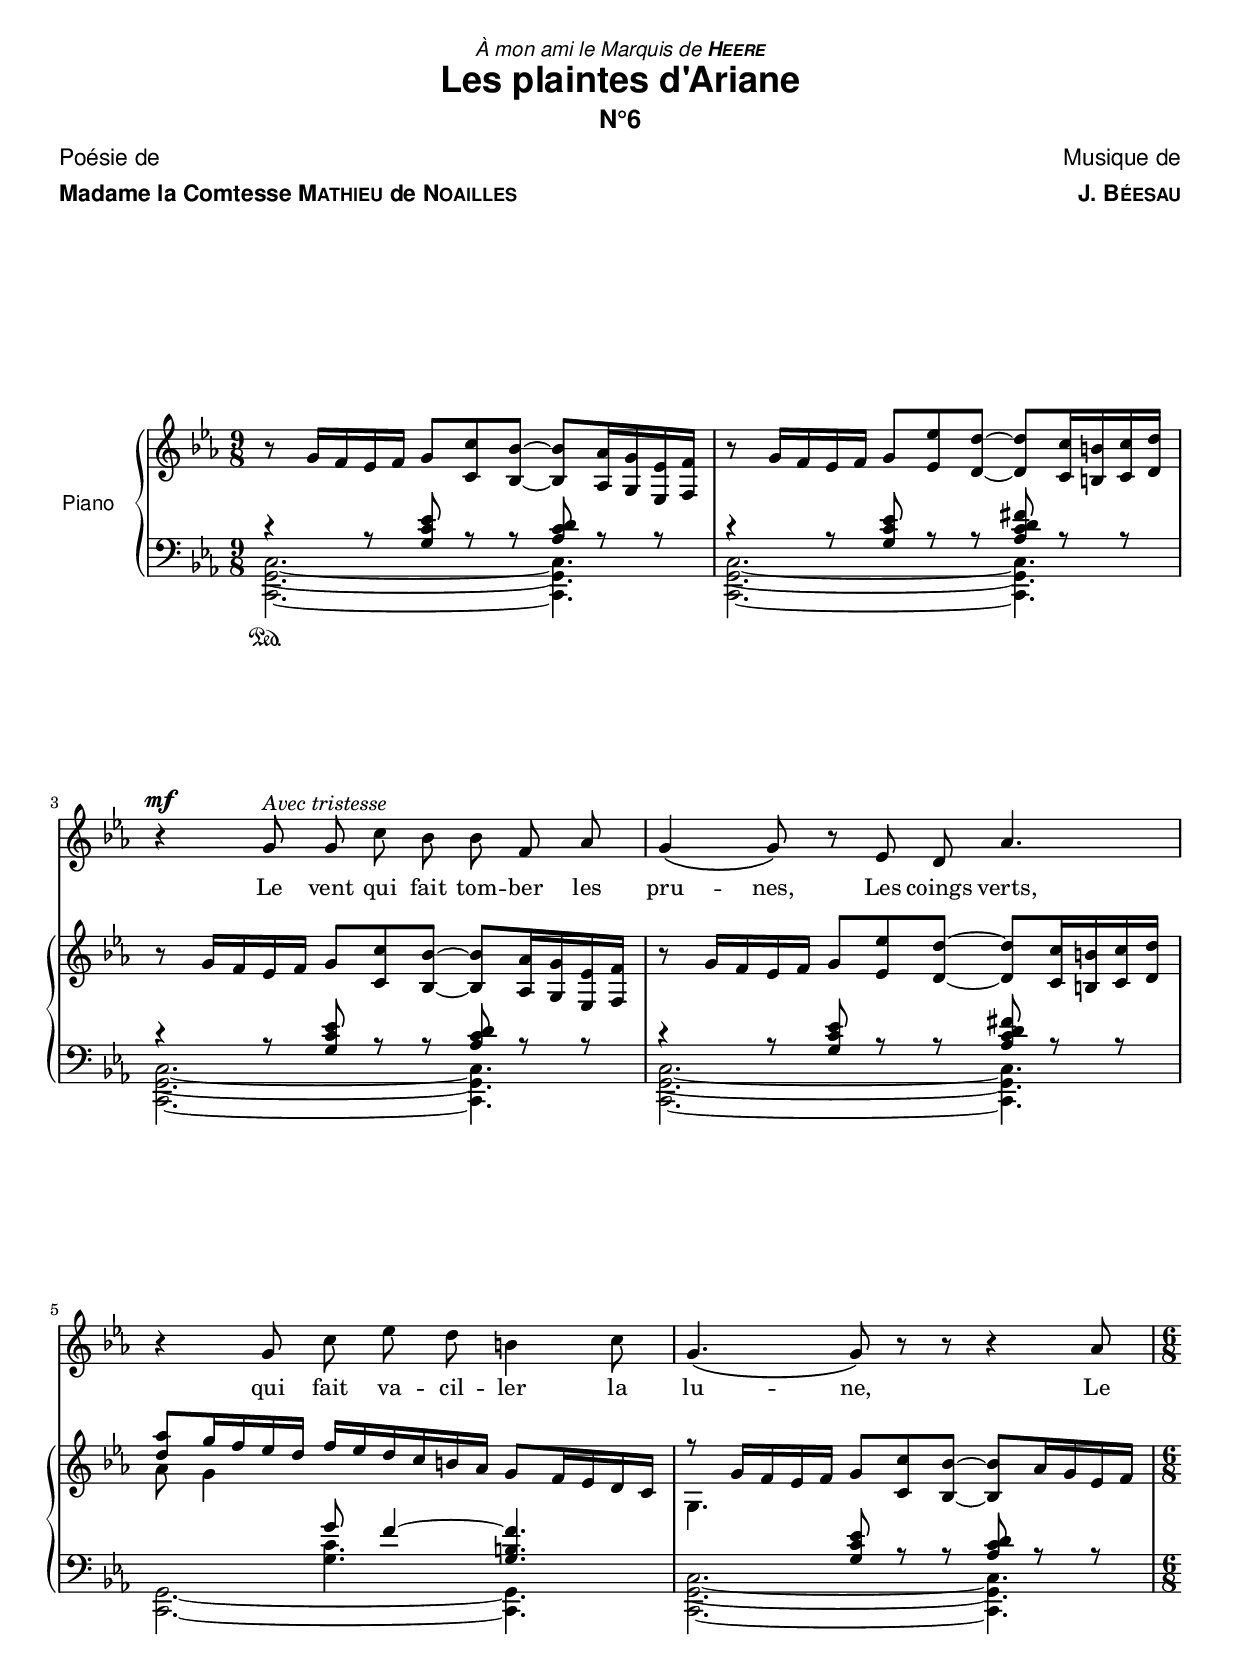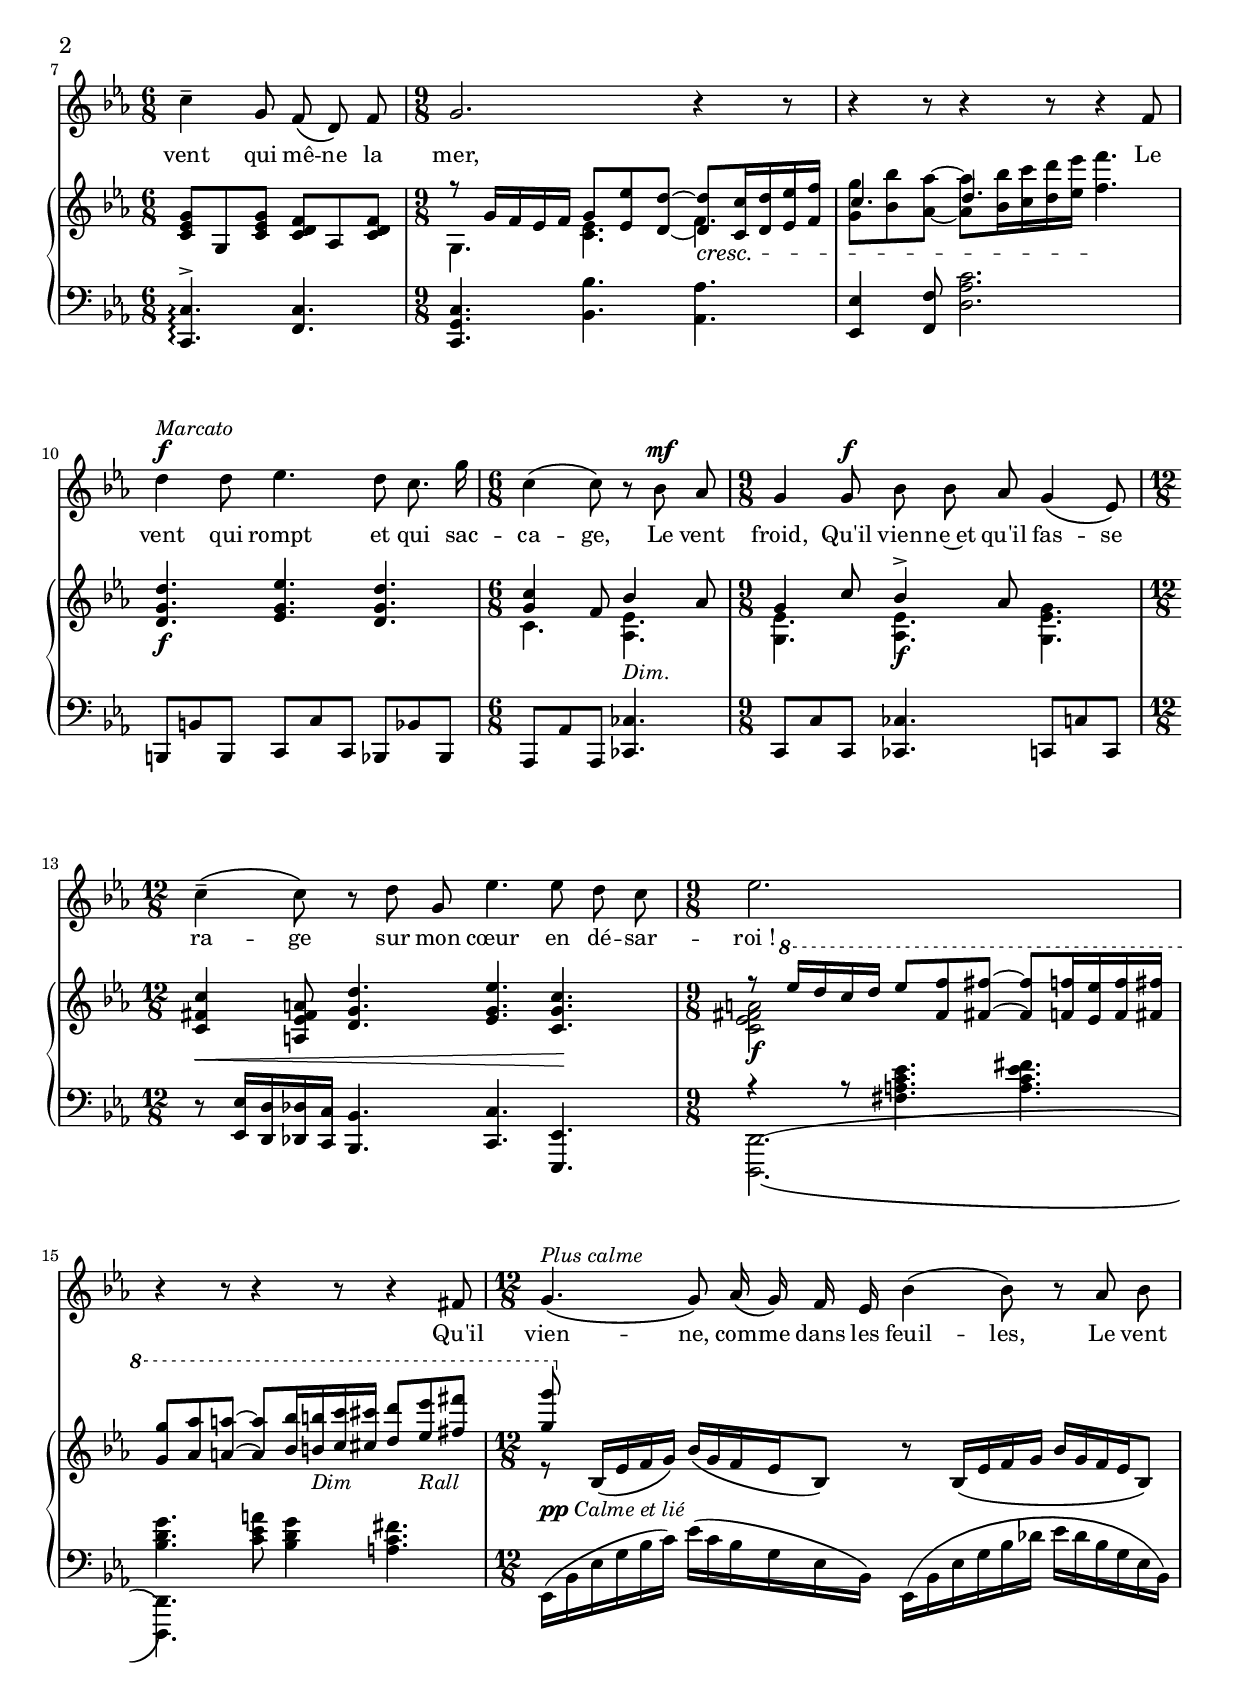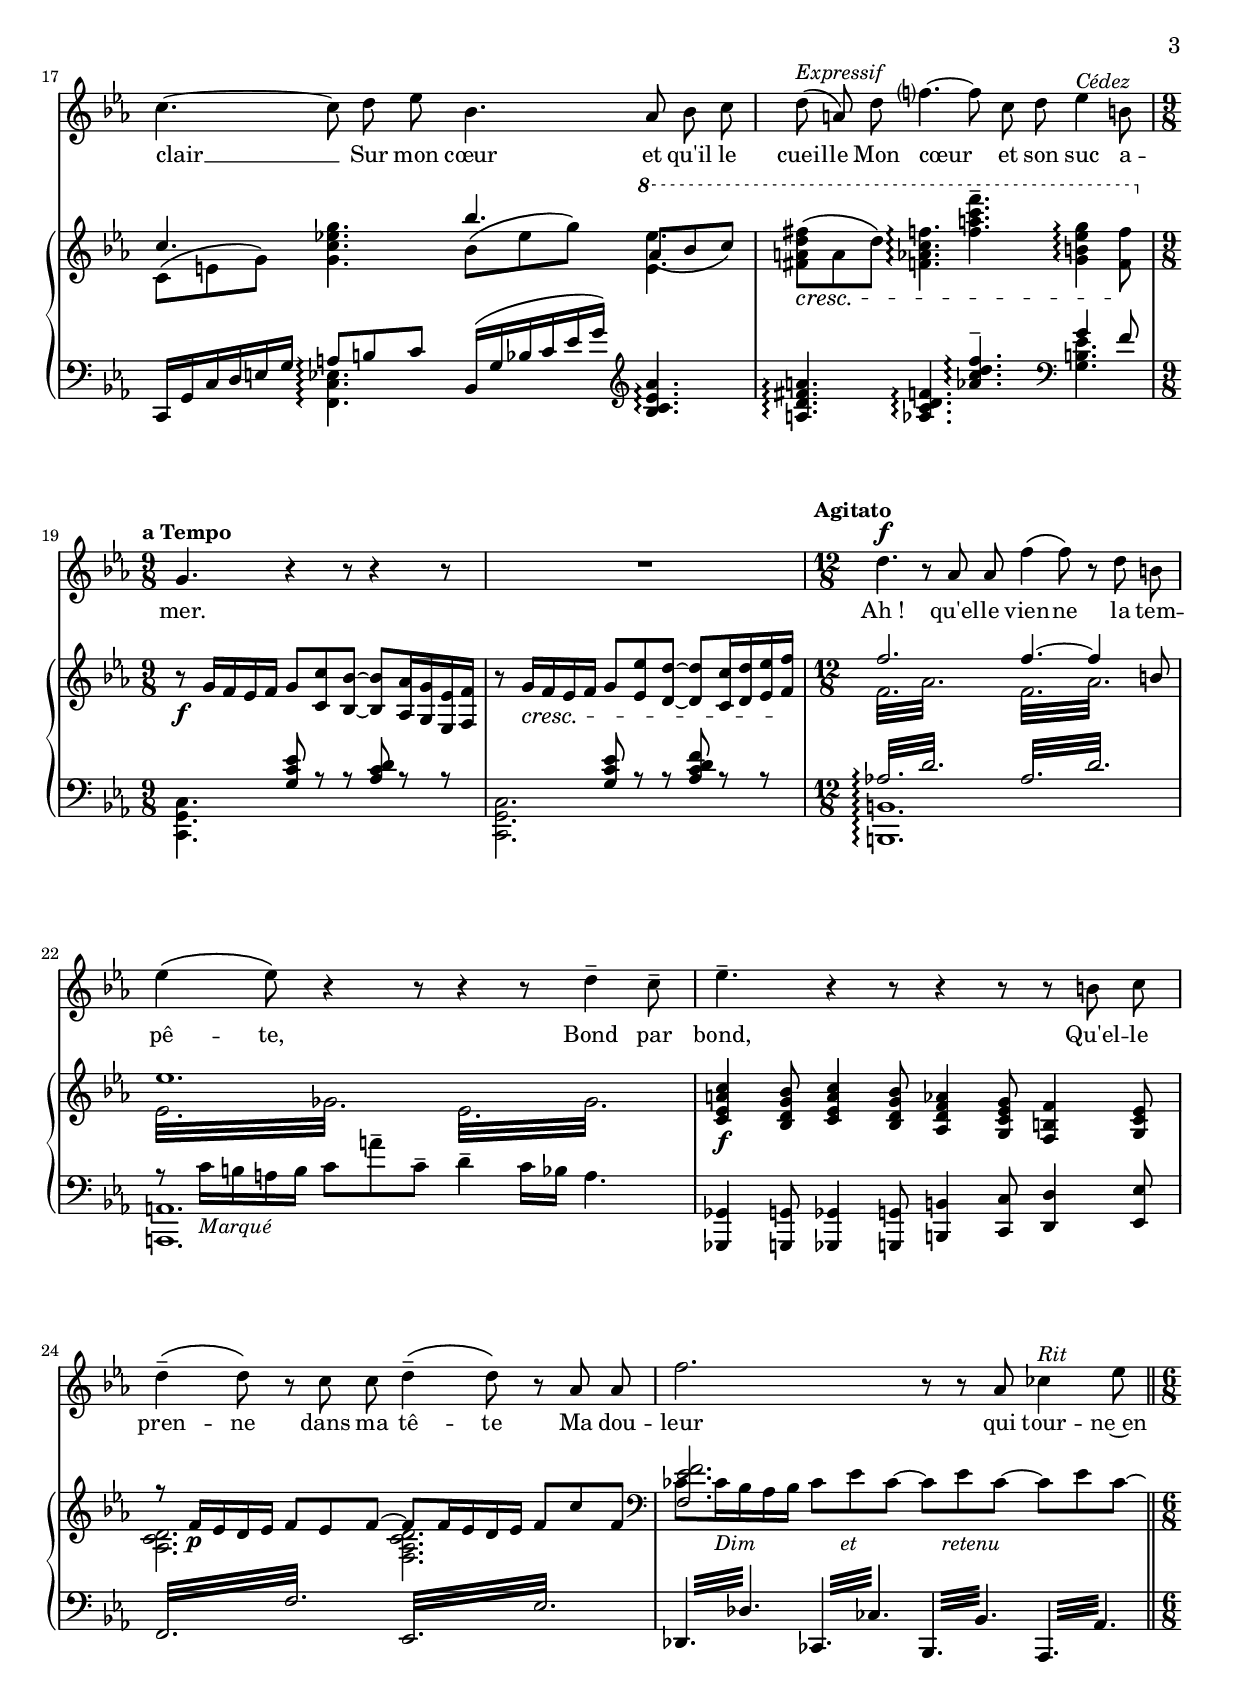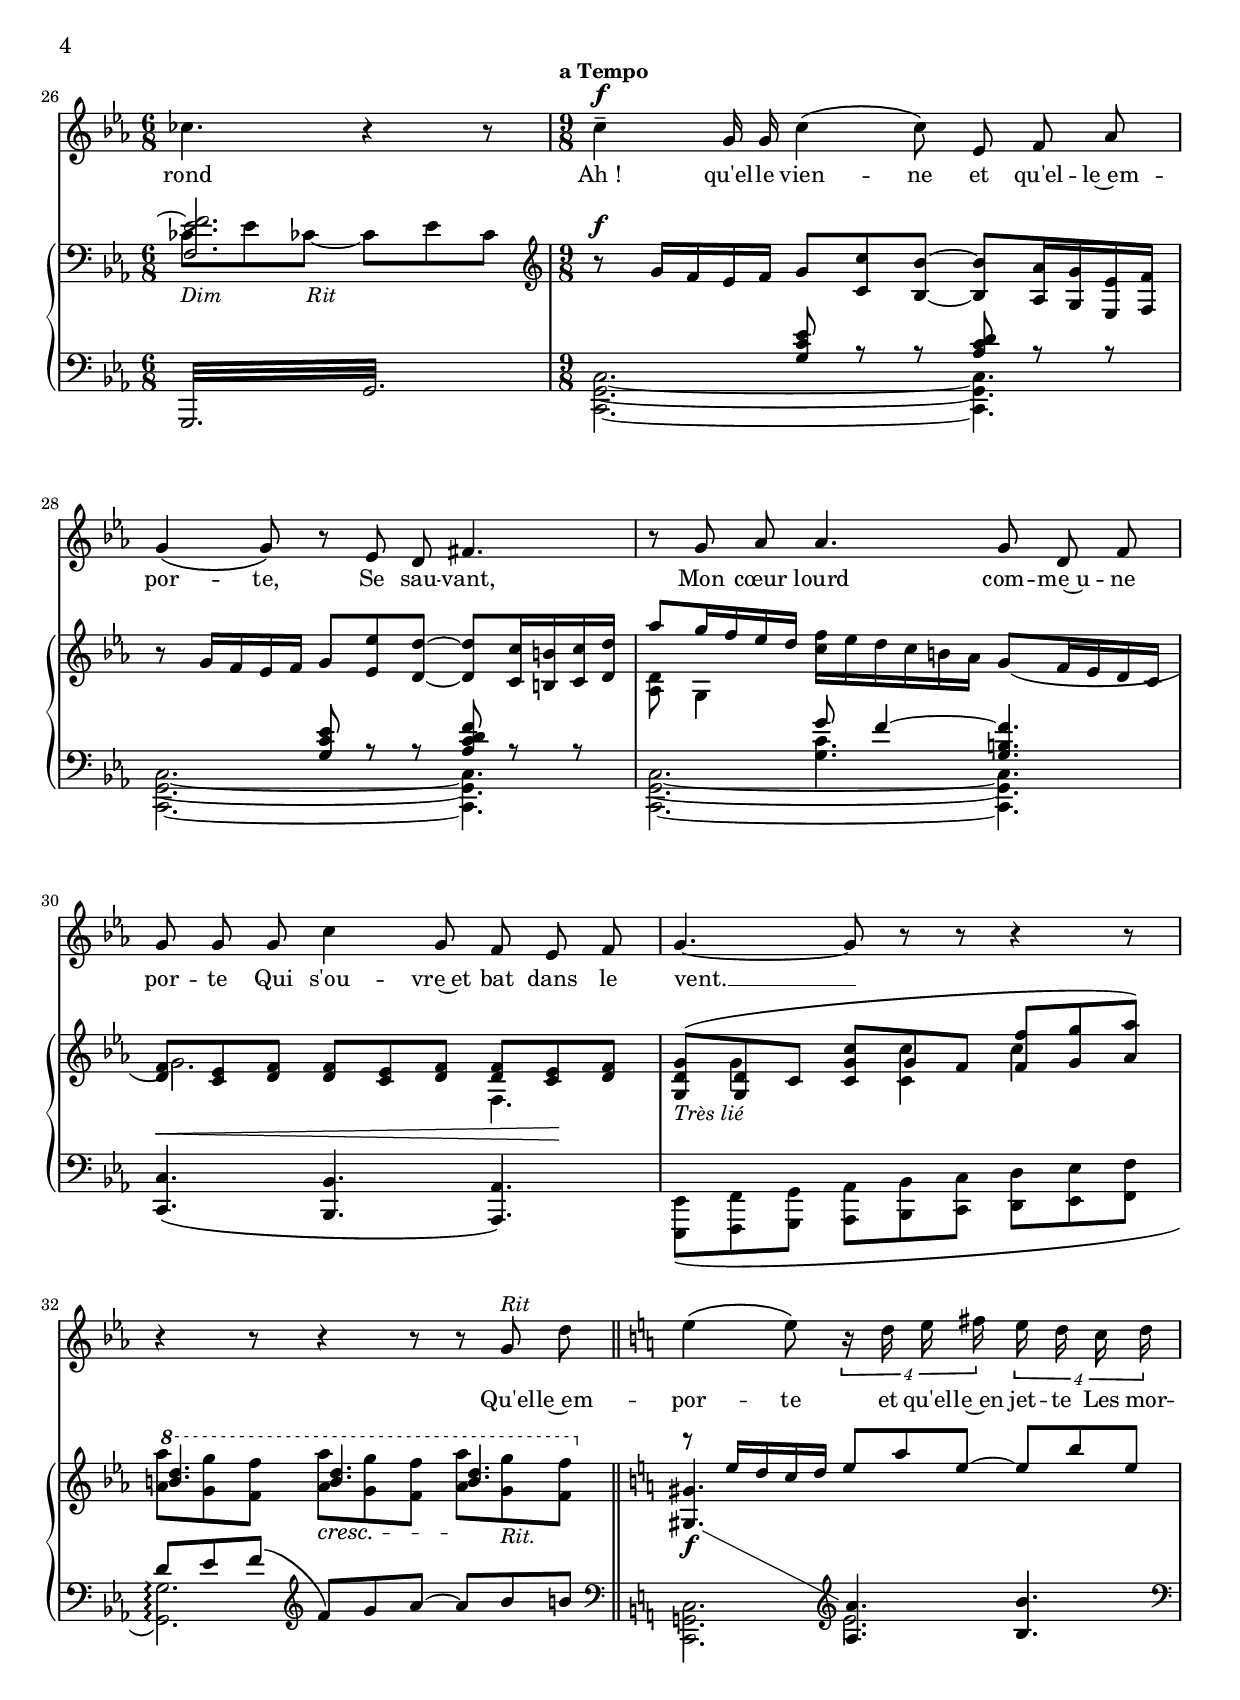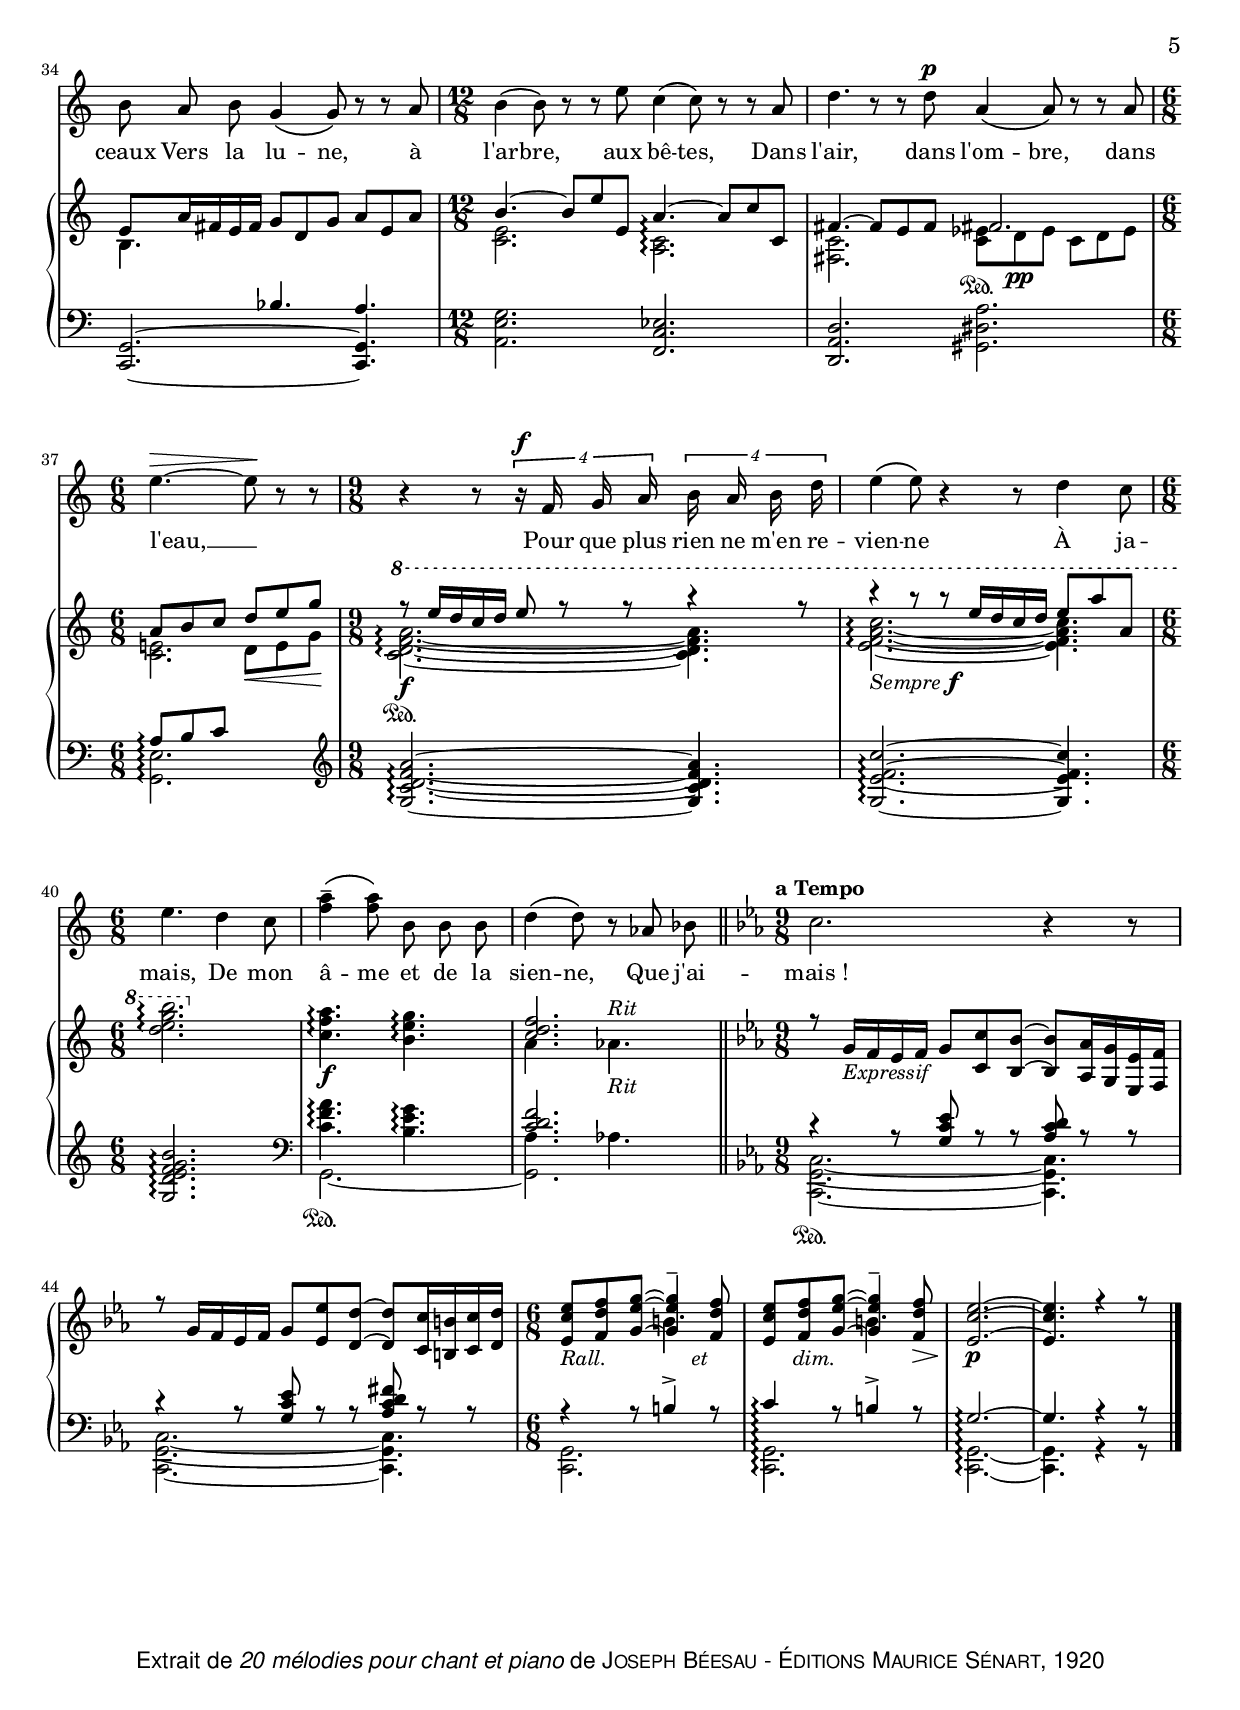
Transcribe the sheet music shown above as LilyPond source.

\version "2.22.0"
\language "english"
#(use-modules (ice-9 regex))
#(define-public string-upper-case #f)
#(define accented-char-upper-case? #f)
#(define accented-char-lower-case? #f)
#(let ((lower-case-accented-string "áàâäǎăāãåąæǣćĉčçďđðéèêëěĕēęəĝğģĥħíìîïǐĭīĩįĵķĺŀľļłńňñóòôöǒŏōõǫőøœŕřśŝšşťţþúùûüǔŭūųǘǜǚŵýŷÿȳźž")
(upper-case-accented-string "ÁÀÂÄǍĂĀÃÅĄÆǢĆĈČÇĎĐÐÉÈÊËĚĔĒĘƏĜĞĢĤĦÍÌÎÏǏĬĪĨĮĴĶĹĿĽĻŁŃŇÑÓÒÔÖǑŎŌÕǪŐØŒŔŘŚŜŠŞŤŢÞÚÙÛÜǓŬŪŲǗǛǙŴÝŶŸȲŹŽ"))
(define (group-by-2 chars result)
(if (or (null? chars) (null? (cdr chars)))
(reverse! result)
(group-by-2 (cddr chars)
(cons (string (car chars) (cadr chars))
result))))
(let ((lower-case-accented-chars
(group-by-2 (string->list lower-case-accented-string) (list)))
(upper-case-accented-chars
(group-by-2 (string->list upper-case-accented-string) (list))))
(set! string-upper-case
(lambda (str)
(define (replace-chars str froms tos)
(if (null? froms)
str
(replace-chars (regexp-substitute/global #f (car froms) str
'pre (car tos) 'post)
(cdr froms)
(cdr tos))))
(string-upcase (replace-chars str
lower-case-accented-chars
upper-case-accented-chars))))
(set! accented-char-upper-case?
(lambda (char1 char2)
(member (string char1 char2) upper-case-accented-chars string=?)))
(set! accented-char-lower-case?
(lambda (char1 char2)
(member (string char1 char2) lower-case-accented-chars string=?)))))

#(define-markup-command (smallCaps layout props text) (markup?)
(define (string-list->markup strings lower)
(let ((final-string (string-upper-case
(apply string-append (reverse strings)))))
(if lower
(markup #:fontsize -2 final-string)
final-string)))
(define (make-small-caps rest-chars currents current-is-lower prev-result)
(if (null? rest-chars)
(make-concat-markup (reverse! (cons (string-list->markup
currents current-is-lower)
prev-result)))
(let* ((ch1 (car rest-chars))
(ch2 (and (not (null? (cdr rest-chars))) (cadr rest-chars)))
(this-char-string (string ch1))
(is-lower (char-lower-case? ch1))
(next-rest-chars (cdr rest-chars)))
(cond ((and ch2 (accented-char-lower-case? ch1 ch2))
(set! this-char-string (string ch1 ch2))
(set! is-lower #t)
(set! next-rest-chars (cddr rest-chars)))
((and ch2 (accented-char-upper-case? ch1 ch2))
(set! this-char-string (string ch1 ch2))
(set! is-lower #f)
(set! next-rest-chars (cddr rest-chars))))
(if (or (and current-is-lower is-lower)
(and (not current-is-lower) (not is-lower)))
(make-small-caps next-rest-chars
(cons this-char-string currents)
is-lower
prev-result)
(make-small-caps next-rest-chars
(list this-char-string)
is-lower
(if (null? currents)
prev-result
(cons (string-list->markup
currents current-is-lower)
prev-result)))))))
(interpret-markup layout props
(if (string? text)
(make-small-caps (string->list text) (list) #f (list))
text)))

\paper {
  top-margin = 1 \cm
  bottom-margin = 1 \cm
  left-margin = 1 \cm
  right-margin = 1 \cm

  markup-system-spacing =
    #'((padding . 20)
       (basic-distance . 15)
       (minimum-distance . 20)
       (stretchability . 12))

  #(include-special-characters)
}
\header {
  dedication = \markup{ \sans \small \italic \concat {"À mon ami le Marquis de " \bold { "H" \smallCaps eere } }}
  title = \markup{ \sans "Les plaintes d'Ariane"}
  subtitle = \markup{ \sans "N°6"}
  composer = \markup { \sans \right-column { "Musique de" \bold \concat { "J. B" \smallCaps éesau }}}
  poet = \markup { \sans \column { "Poésie de" \bold \concat { "Madame la Comtesse M" \smallCaps athieu " de N" \smallCaps oailles }}}
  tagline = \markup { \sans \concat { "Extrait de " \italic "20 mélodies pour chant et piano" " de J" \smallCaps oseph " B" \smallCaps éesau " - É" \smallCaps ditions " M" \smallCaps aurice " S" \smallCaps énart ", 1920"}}
}
\score {
  <<
    \new Staff \with {
      instrumentName = \markup{ \sans "Chant"}
    } {
      \clef treble
      \new Voice = "chant" {
        \relative c'' {
          \key c \minor
          \time 9/8 \autoBeamOff
          r2. r4. r2. r4. \break
          r4^\mf g8^\markup{\italic "Avec tristesse"} g c bf bf f af g4\( g8\) r8 ef d af'4.\break
          r4 g8 c ef d b4 c8 g4.\( g8\) r8 r8 r4 af8 \time 6/8 \pageBreak
          c4^- g8 f\( d\) f \time 9/8 g2. r4 r8 r4 r8 r4 r8 r4 f8 \break
          d'4^\f^\markup{\italic Marcato} d8 ef4. d8 c8. g'16 \time 6/8 c,4\( c8\) r8 bf^\mf af \time 9/8 g4 g8^\f bf bf af g4\( ef8\) \time 12/8 \break
          c'4^-\( c8\) r8 d8 g, ef'4. ef8 d c \time 9/8 ef2. s4. \break
          r4 r8 r4 r8 r4 fs,8 \time 12/8 g4.^\markup{\italic "Plus calme"}\( g8\) af16\( g\) f ef bf'4\( bf8\) r8 af bf \pageBreak
          c4.~ c8 d ef bf4. af8 bf c d^\markup{\italic Expressif}\( a\) d f?4.~ f8 c d ef4^\markup{\italic Cédez} b8 \time 9/8 \break
          g4. r4 r8 r4 r8 R1*9/8 \time 12/8 \tempo "Agitato" d'4.^\f r8 af af f'4\( f8\) r8 d8 b \break
          ef4\( ef8\) r4 r8 r4 r8 d4^- c8^- ef4.^- r4 r8 r4 r8 r8 b8 c\break
          d4^-\( d8\) r8 c c d4^-\( d8\) r8  af af f'2. r8 r8 af,8 cf4^\markup{\italic Rit} ef8 \bar "||" \time 6/8 \pageBreak
          cf4. r4 r8 \time 9/8 c4^-^\f g16 g c4\( c8\) ef,8 f af \break
          g4\( g8\) r8 ef8 d8 fs4. r8 g8 af8 af4. g8 d f \break
          g8 g g c4 g8 f ef f g4.~ g8 r8 r8 r4 r8 \break
          r4 r8 r4 r8 r8 g8^\markup{\italic Rit} d'8 \bar "||" \key c \major e4\( e8\) \tuplet 4/6 {r16 d e fs}\tuplet 4/6 { e16 d c d} \pageBreak
          b8 a b g4\( g8\) r8 r8 a8 \time 12/8 b4\( b8\) r8 r8 e8 c4\( c8\) r8 r8 a8 d4. r8 r8 d8^\p a4\( a8\) r8 r8 a8 \time 6/8 \break
          e'4.^\>~ e8\! r8 r8 \time 9/8 r4 r8 \tupletUp \tuplet 4/6 4. {r16^\f f,16 g a b a b d} e4\( e8\) r4 r8 d4 c8 \time 6/8 \break
          e4. d4 c8 <f a>4^-\( <f a>8\) b,8 b b d4\( d8\) r8 af bf \bar "||" \time 9/8 \key c \minor c2. r4 r8 \break
        }
      }
    }
    \new Lyrics \lyricsto "chant" {
      Le vent qui fait tom -- ber les pru -- nes,
      Les coings verts,
      qui fait va -- cil -- ler la lu -- ne,
      Le vent qui mê -- ne la mer,
      Le vent qui rompt et qui sac -- ca -- ge,
      Le vent froid,
      Qu'il vien -- ne~et qu'il fas -- se ra -- ge
      sur mon cœur en dé -- sar -- roi&nbsp;!
      Qu'il vien -- ne, com -- me dans les feuil -- les,
      Le vent clair __
      Sur mon cœur et qu'il le cueil -- le
      Mon cœur et son suc a -- mer.
      Ah&nbsp;! qu'el -- le vien -- ne la tem -- pê -- te,
      Bond par bond,
      Qu'el -- le pren -- ne dans ma tê -- te
      Ma dou -- leur qui tour -- ne~en rond
      Ah&nbsp;! qu'el -- le vien -- ne et qu'el -- le~em -- por -- te,
      Se sau -- vant,
      Mon cœur lourd com -- me~u -- ne por -- te
      Qui s'ou -- vre~et bat dans le vent. __
      Qu'el -- le~em -- por -- te et qu'el -- le~en jet -- te
      Les mor -- ceaux
      Vers la lu -- ne, à l'ar -- bre, aux bê -- tes,
      Dans l'air, dans l'om -- bre, dans l'eau, __
      Pour que plus rien ne m'en re -- vien -- ne
      À ja -- mais,
      De mon â -- me et de la sien -- ne,
      Que j'ai -- mais&nbsp;!
    }
    \new PianoStaff \with {
      instrumentName = \markup{ \sans "Piano"}
    } <<
      \new Staff = "right" \with {
        midiInstrument = "acoustic grand"
      } {
        \clef treble
        \relative c'' { \voiceOne
          \key c \minor
          \time 9/8 \oneVoice
          r8 g16 f ef f g8 <c, c'> <bf bf'>8~ <bf bf'>8 <af af'>16 <g g'> <ef ef'> <f f'>
          r8 g'16 f ef f g8 <ef ef'> <d d'>8~ <d d'>8 <c c'>16 <b b'> <c c'> <d d'>
          r8 g16 f ef f g8 <c, c'> <bf bf'>8~ <bf bf'>8 <af af'>16 <g g'> <ef ef'> <f f'>
          r8 g'16 f ef f g8 <ef ef'> <d d'>8~ <d d'>8 <c c'>16 <b b'> <c c'> <d d'>
          \voiceOne <d' af'>8 g16 f ef d f ef d c b af g8 f16 ef d c
          r8 \oneVoice g'16 f ef f g8 <c, c'> <bf bf'>8~ <bf bf'>8 af'16 g ef f
          <c ef g>8 g <c ef g> <c d f>8 af <c d f>
          <<{\voiceOne r8 \oneVoice \autoBeamOff g'16[ f ef f] g8[ <ef ef'> <d d'>8]~ <d d'>8\cresc[ <c c'>16 <d d'> <ef ef'> <f f'>]
             <g g'>8[ <bf bf'> <af af'>]~ <af af'>[ <bf bf'>16 <c c'> <d d'> <ef ef'>] <f f'>4.\!
            }\\{\voiceTwo \autoBeamOff g,,4. <c ef> f \voiceOne c' d s}>>\oneVoice
          <d, g d'>4.\f <ef g ef'> <d g d'>
          <<{\voiceOne <g c>4 f8 bf4_\markup{\italic Dim.} af8 g4 c8 bf4^>\f af8 s4.}
            \\{\voiceTwo c,4. <af ef'> <g ef'> <af ef'> <g ef' g>}>>\oneVoice
          <c fs c'>4\< <a ef' fs a>8 <d g d'>4. <ef g ef'> <c g' c>\!
          <<{\voiceOne r8 \ottava #1 ef''16[ d c d] ef8[ <f, f'> <fs fs'>]~ <fs fs'>[ <f f'>16 <ef ef'> <f f'> <fs fs'>]
             <g g'>8 <af af'> <a a'>~ <a a'> <bf bf'>16 <b b'>_\markup{\italic Dim} <c c'> <cs cs'> <d d'>8 <ef ef'>_\markup{\italic Rall} <fs fs'> <g g'> \ottava #0
            }
            \\{\voiceTwo <c,,, ef fs a>2\f s4 s4. s4. s4. s4. r8_\markup{\dynamic pp \italic "Calme et lié"} \voiceOne \phrasingSlurDown bf16\( ef f g\) bf16\( g f ef bf8\) \oneVoice r8 bf16\( ef f g bf16 g f ef bf8\) }>>\oneVoice
          <<{\voiceOne c'4. s bf' \ottava #1 \phrasingSlurDown af8\( bf c\)\oneVoice <fs, a d fs>8\(\cresc a d\) <f, af c f>4.\arpeggio <f' a c f>^- <g, b ef g>4\arpeggio <f f'>8\! \ottava #0 }
            \\{\voiceTwo \phrasingSlurUp c,8\( e g\) <g c ef! g>4. bf8\( ef g\) <ef ef'>4.}>>\oneVoice
          \tempo "a Tempo" r8\f g,16 f ef f g8 <c, c'> <bf bf'>8~ <bf bf'>8 <af af'>16 <g g'> <ef ef'> <f f'>
          r8 g'16\cresc[ f ef f] g8[ <ef ef'> <d d'>8]~ <d d'>8[ <c c'>16 <d d'> <ef ef'> <f f'>\!]
          <<{\voiceOne f'2. f4.~ f4 b,8 ef1.}
            \\{\voiceTwo \repeat tremolo 12 {f,32 af} \repeat tremolo 12 {f32 af}
                \repeat tremolo 12 {ef32 gf} \repeat tremolo 12 {ef32 gf}
              }>>\oneVoice
          <c, ef a c>4\f <bf d g bf>8 <c ef a c>4 <bf d g bf>8 <af d f af>4 <g c ef g>8 <f b f'>4 <g c ef>8
          <<{\voiceOne r8 f'16\p ef d ef f8 ef f~ f f16 ef d ef f8 c' f, \clef bass \voiceTwo cf8 cf16_\markup{\italic "Dim               et               retenu"} bf af bf cf8 ef cf8^~ cf ef cf8^~ cf8 ef cf8^~ cf8_\markup{\italic "Dim               Rit"} ef cf8~ cf8 ef cf}
            \\{\voiceTwo <af c d>2. <f af c d>2. \voiceOne <f ef' f>2. s2. <f ef' f>2. }>>\oneVoice
          \tempo "a Tempo" \clef treble r8^\f g'16 f ef f g8 <c, c'> <bf bf'>~ <bf bf'>8 <af af'>16 <g g'> <ef ef'> <f f'>
          r8 g'16 f ef f g8 <ef ef'> <d d'>8~ <d d'>8 <c c'>16 <b b'> <c c'> <d d'>
          <<{\voiceOne af''8 g16 f ef d \oneVoice <c f> ef d c b af g8 f16 ef d c <d f>8\< <c ef> <d f> <d f>8 <c ef> <d f> <d f>8 <c ef>\! <d f>}
            \\{\voiceTwo <af d>8 g4 s4. \hideNotes g'16\(\unHideNotes s16 s4 g2.\) f,4. }>>\oneVoice
          <<{\voiceOne <g d' g>8\(_\markup{\italic "Très lié"} <g d'> c <c g' c> g' f <f f'> <g g'> <af af'>\)
             \ottava #1  <b' d>4. <b d>4. <b d>4. \ottava #0 \key c \major r8 e,16 d c d e8 a e8~ e8 b' e,
            }
            \\{\voiceTwo s8 g,4 s8 <c, c'>4 c'4 s8 \oneVoice <af' af'>8 <g g'> <f f'> <af af'>8\cresc <g g'> <f f'> <af af'>8\! <g g'>_\markup{\italic Rit.} <f f'> \showStaffSwitch <gs, gs,>4.\f \change Staff="left" \clef treble <a, a'> <b b'> \hideStaffSwitch \change Staff="right"}>> \oneVoice
          <<{\voiceOne e8 a16 fs e fs g8 d g a e a b4.~ b8 e e, a4.\arpeggio~ a8 c c, fs4.~ fs8 e fs fs!2.\sustainOn a8 b c d_\< e g\!}
            \\{\voiceTwo b,,4. \change Staff="left" \voiceOne bf4. a4. \change Staff="right"\voiceTwo \hideStaffSwitch <c e>2. <a c>2.\arpeggio <fs c'> <c' ef>8 d\pp ef c d ef <c e!>2.}>>\oneVoice
           \set Score.connectArpeggios = ##f
           <<{\voiceOne \ottava #1 r8\sustainOn\f e''16 d c d e8 r8 r8 r4 r8 r4 r8 r8 e16 d c d e8 a a, \oneVoice <d e g b>2.\arpeggio \ottava #0 }
            \\{\voiceTwo \ottava #1 <c, d f a>2.\arpeggio~ <c d f a>4. <e f a c>2.\arpeggio~_\markup {\italic Sempre \dynamic f} <e f a c>4. s2.}>>\oneVoice
           <c f a>4.\f\arpeggio <b e g>4.\arpeggio
           <<{\voiceOne <c d f>2. \key c \minor \tempo "a Tempo"
              r8 g16_\markup{\italic Expressif} f ef f g8 <c, c'> <bf bf'>8~ <bf bf'>8 <af af'>16 <g g'> <ef ef'> <f f'>
              r8 g'16 f ef f g8 <ef ef'> <d d'>8~ <d d'>8 <c c'>16 <b b'> <c c'> <d d'>
             }
             \\{\voiceTwo a'4. af4.^\markup{\italic Rit}_\markup{\italic Rit}}>>\oneVoice
           \time 6/8
           <<{<ef c' ef>8_\markup{\italic "Rall.               et               dim."} <f d' f> <g ef' g>~ <g ef' g>4^- <f d' f>8
              <ef c' ef>8 <f d' f> <g ef' g>~ <g ef' g>4^- <f d' f>8\> <ef c' ef>2.\p~ <ef c' ef>4.\! r4 r8
             }
             \\{\voiceTwo s4. b'4. s4. b4.}>>\oneVoice
           \bar "|."
        }
      }
      \new Staff = "left" \with {
        midiInstrument = "acoustic grand"
      } {
        \clef bass \set Score.connectArpeggios = ##f
        \relative f {
          \key c \minor
          \time 9/8
          <<{\voiceOne
             r4 r8 <g c ef>8 r8 r8 <af c d>8 r8 r8
             r4 r8 <g c ef>8 r8 r8 <af c d fs>8 r8 r8
             r4 r8 <g c ef>8 r8 r8 <af c d>8 r8 r8
             r4 r8 <g c ef>8 r8 r8 <af c d fs>8 r8 r8
             \change Staff="right" \voiceTwo af'8 g4 \change Staff="left" \autoBeamOn <<{\voiceOne g8 f4~ <g, b f'>4.}\\{\voiceFour <g c>4. }>> \oneVoice
             \change Staff="right" \voiceTwo g4. \change Staff="left" \voiceOne <g c ef>8 r8 r8 <af c d>8 r8 r8
            } \\{\voiceTwo
               <c,, g' c>2.\sustainOn~ <c g' c>4. <c g' c>2.~ <c g' c>4.
               <c g' c>2.~ <c g' c>4. <c g' c>2.~ <c g' c>4.
               <c g'>2.~ <c g'>4. <c g' c>2.~ <c g' c>4.
            }>> \oneVoice
            <c c'>4.^>\arpeggio <f c'> <c g' c> <bf' bf'> <af af'> <ef ef'>4 <f f'>8 <d' af' c>2.
            b,8 b' b, c c' c, bf bf' bf, af af' af, <cf cf'>4. c8 c' c, <cf cf'>4. c8 c' c,
            r8 <ef ef'>16 <d d'> <df df'> <c c'> <bf bf'>4. <c c'> <ef, ef'>
            <<{\voiceOne r4 r8 \oneVoice <fs'' a c ef>4. <a c ef fs> <bf d g> <c ef a>8 <bf d g>4 <a c fs>4. }
              \\{\voiceTwo \slurUp <d,,,\( d'(>2. s4. <d\) d')>4. s4. s}>>\oneVoice
            ef'16\( bf' ef g bf c\) ef16\( c bf g ef bf\) ef,16\( bf' ef g bf df ef16 df bf g ef bf\)
            \set Score.connectArpeggios = ##t
            <<{\voiceOne c,16 g' c d e g a8\arpeggio b c bf,16\( g' bf c ef g\)
               \clef treble <bf, c ef af>4.\arpeggio <a d fs a>4.\arpeggio \set Score.connectArpeggios = ##f <af c d f>\arpeggio <af' c d f>4.^-\arpeggio
               \clef bass g4 f8}
              \\{\voiceTwo s4. <f,, c' ef>4.\arpeggio s4. s4. s4. s4. s4. <g' b ef>4.}>>\oneVoice
            \set Score.connectArpeggios = ##t
            <<{\voiceOne s4. <g c ef>8 r8 r8 <af c d>8 r8 r8 s4. <g c ef>8 r8 r8 <af c d f>8 r8 r8
               \repeat tremolo 12 {af!32\arpeggio d} \repeat tremolo 12 {af32 d}
               r8 \voiceTwo c16_\markup{\italic Marqué} b a b \voiceTwo c8 a'^- c,^- d4^- c16 bf a4.
              }
              \\{\voiceTwo <c,, g' c>4. s4. s4. <c g' c>2. s4. <b b'>1.\arpeggio<a a'>1.}>>\oneVoice
            <gf gf'>4 <g g'>8 <gf gf'>4 <g g'>8 <b b'>4 <c c'>8 <d d'>4 <ef ef'>8
            \repeat tremolo 12 {f32 f'32} \repeat tremolo 12 {ef,32 ef'32}
            \repeat tremolo 6 {df,32 df'32} \repeat tremolo 6 {cf,32 cf'32} \repeat tremolo 6 {bf,32 bf'32} \repeat tremolo 6 {af,32 af'32}
            \repeat tremolo 12 {g,32 g'32}
          <<{\voiceOne s4. <g' c ef>8 r8 r8 <af c d>8 r8 r8 s4. <g c ef>8 r8 r8 <af c d f>8 r8 r8
            <<{\voiceOne s4. g'8 f4~ <g, b f'>4.}\\{\voiceFour s4. <g c>4. }>> \oneVoice
            }
            \\{\voiceTwo <c,, g' c>2.~ <c g' c>4. <c g' c>2.~ <c g' c>4. <c g' c>2.~ <c g' c>4. }>>\oneVoice
          <c c'>4.\( <bf bf'> <af af'>\)
          <<{\voiceOne s4. s4. s4. d''8 ef f\( \clef treble f\) g af~ af bf b \clef bass}
            \\{\voiceTwo <ef,,,, ef'>8\( <f f'> <g g'> <af af'> <bf bf'> <c c'> <d d'> <ef ef'> <f f'> <g g'>2.\)\arpeggio }>>\oneVoice
          \key c \major
          <<{\voiceTwo s4. e''2.}
            \\{\voiceTwo <c,, g'! c>2. s4. }>>\oneVoice
          \clef bass
          \oneVoice <c g'>2.~ <c g'>4. <a' e' g>2. <f c' ef> <d a' d> <gs ds' a'>
          <<{\voiceOne a'8\arpeggio b c \hideStaffSwitch \change Staff="right" \voiceTwo d8 e g}
            \\{\voiceTwo <g,, e'>2.\arpeggio}>>\oneVoice
          \clef treble <g' c d f a>2.\arpeggio~ <g c d f a>4. <g e' f c'>2.\arpeggio~  <g e' f c'>4.
           <g d' e f g b>2.\arpeggio
           \clef bass
           <<{\voiceFour <c f a>4.\arpeggio <b e g>4.\arpeggio
              <<{\voiceOne <c d f>2.} \\{\voiceTwo a4. af4.}>>\voiceOne
             r4 r8 <g c ef>8 r8 r8 <af c d>8 r8 r8
             r4 r8 <g c ef>8 r8 r8 <af c d fs>8 r8 r8

             }
             \\{\voiceFour g,2.\sustainOn~ g2. \key c \minor
                \voiceTwo <c, g' c>2.\sustainOn~ <c g' c>4. <c g' c>2.~ <c g' c>4.
               }>>\oneVoice
           \set Score.connectArpeggios = ##T
           <<{\voiceOne r4 r8 b''4^> r8 c4\arpeggio r8 b4^> r8 g2.\arpeggio~ g4. r4 r8}
             \\{\voiceTwo <c,, g'>2. <c g'>2.\arpeggio <c g'>2.\arpeggio~ <c g'>4. r4 r8}>>\oneVoice
        }
      }
    >>
  >>
  \layout {
    #(layout-set-staff-size 18)
    \context {
      \PianoStaff
      \consists #Span_stem_engraver
    }
    \context {
      \Staff \RemoveEmptyStaves
      \override VerticalAxisGroup.remove-first = ##t
    }
  }
}
